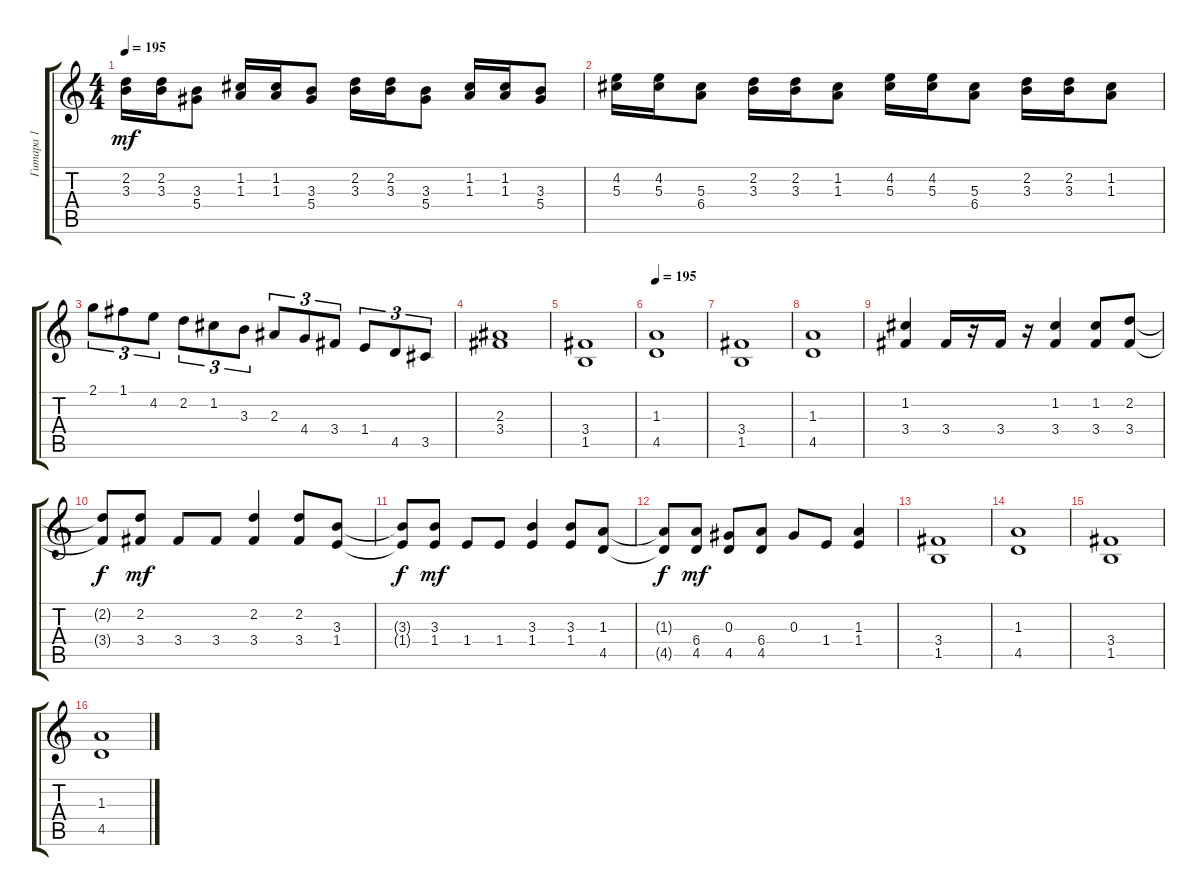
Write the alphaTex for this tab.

\track ("Гитара 1" "Гитара 1") {instrument overdrivenguitar}
\staff {score tabs}
\tuning (F4 C4 Ab3 Eb3 Bb2 F2) {hide}
\ts (4 4)
\tempo 195
\clef g2
\ks c
(2.2 3.3).16{dy mf} (2.2 3.3).16 (3.3 5.4).8 (1.2 1.3).16 (1.2 1.3).16 (3.3 5.4).8 (2.2 3.3).16 (2.2 3.3).16 (3.3 5.4).8 (1.2 1.3).16 (1.2 1.3).16 (3.3 5.4).8 |
(4.2 5.3).16 (4.2 5.3).16 (5.3 6.4).8 (2.2 3.3).16 (2.2 3.3).16 (1.2 1.3).8 (4.2 5.3).16 (4.2 5.3).16 (5.3 6.4).8 (2.2 3.3).16 (2.2 3.3).16 (1.2 1.3).8 |
2.1.8{tu (3 2)} 1.1.8{tu (3 2)} 4.2.8{tu (3 2)} 2.2.8{tu (3 2)} 1.2.8{tu (3 2)} 3.3.8{tu (3 2)} 2.3.8{tu (3 2)} 4.4.8{tu (3 2)} 3.4.8{tu (3 2)} 1.4.8{tu (3 2)} 4.5.8{tu (3 2)} 3.5.8{tu (3 2)} |
(2.3 3.4).1 |
(3.4 1.5).1 |
\tempo 195
(1.3 4.5).1 |
(3.4 1.5).1 |
(1.3 4.5).1 |
(1.2 3.4).4 3.4.16 r.16 3.4.16 r.16 (1.2 3.4).4 (1.2 3.4).8 (2.2 3.4).8 |
(2.2{t} 3.4{t}).8{dy f} (2.2 3.4).8{dy mf} 3.4.8 3.4.8 (2.2 3.4).4 (2.2 3.4).8 (3.3 1.4).8 |
(3.3{t} 1.4{t}).8{dy f} (3.3 1.4).8{dy mf} 1.4.8 1.4.8 (3.3 1.4).4 (3.3 1.4).8 (1.3 4.5).8 |
(1.3{t} 4.5{t}).8{dy f} (6.4 4.5).8{dy mf} (0.3 4.5).8 (6.4 4.5).8 0.3.8 1.4.8 (1.3 1.4).4 |
(3.4 1.5).1 |
(1.3 4.5).1 |
(3.4 1.5).1 |
(1.3 4.5).1
